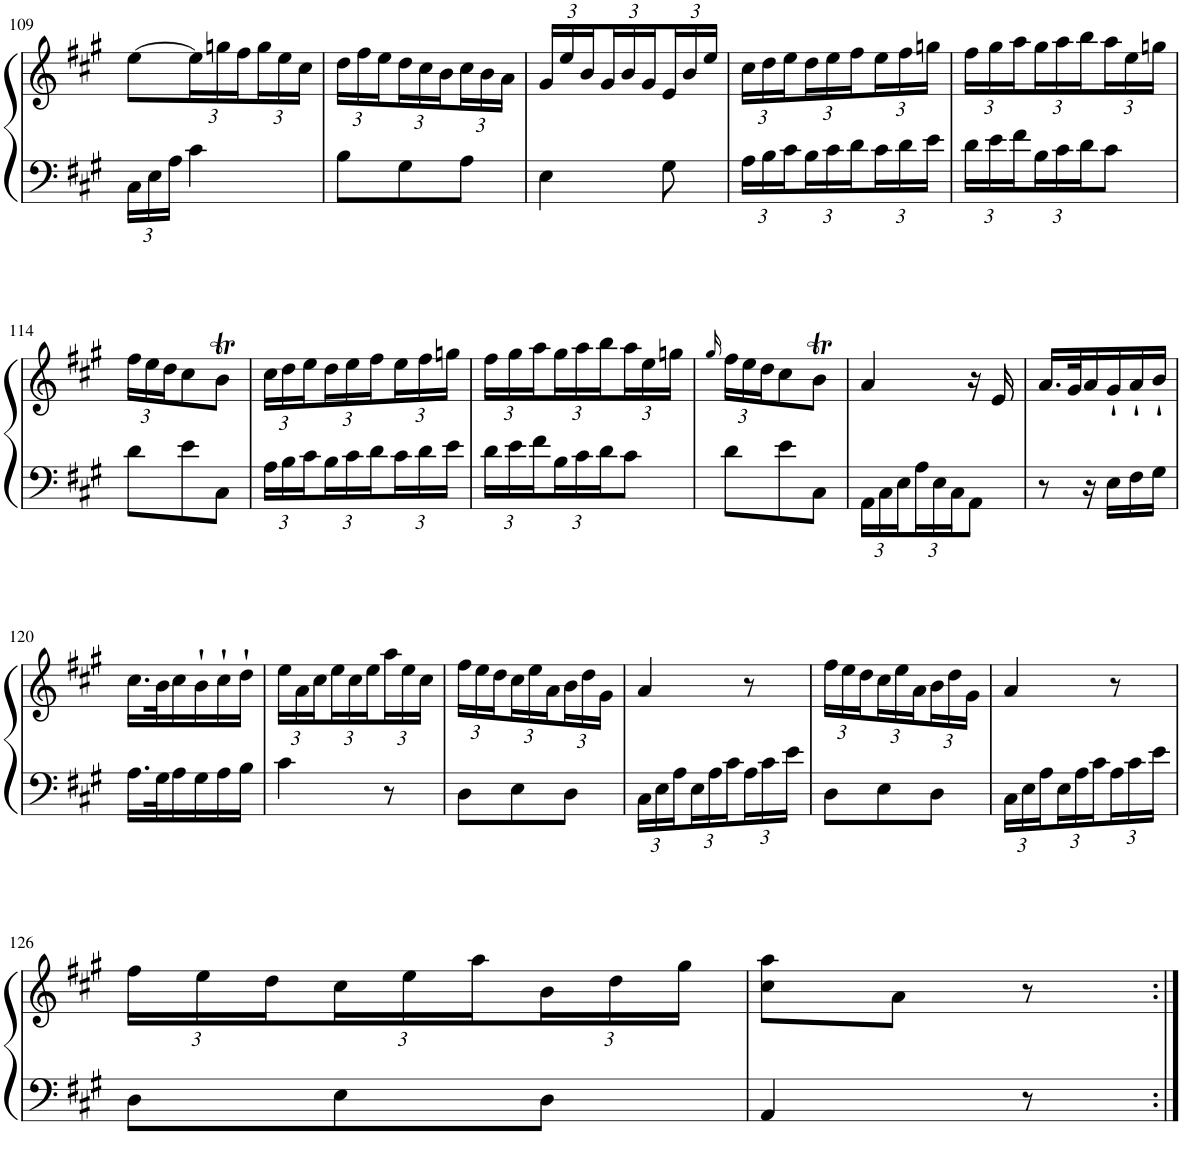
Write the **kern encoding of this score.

**kern	**kern
*part1	*part1
*staff2	*staff1
*I"Piano	*
*I'Pno.	*
!!LO:PB:g=z
*clefF4	*clefG2
*k[f#c#g#]	*k[f#c#g#]
*M3/8	*M3/8
*Xbrackettup	*
=109	=109
24C#\LL	[8ee\L
24E\	.
24A\JJ	.
*	*Xbrackettup
4c#\	24ee\L]
.	24ggn\
.	24ff#\
.	24gg\
.	24ee\
.	24cc#\JJ
=110	=110
8B\L	24dd\LL
.	24ff#\
.	24ee\
8G#\	24dd\
.	24cc#\
.	24b\
8A\J	24cc#\
.	24b\
.	24a\JJ
=111	=111
4E\	24g#/LL
.	24ee/
.	24b/
.	24g#/
.	24b/
.	24g#/
8G#\	24e/
.	24b/
.	24ee/JJ
=112	=112
24A\LL	24cc#\LL
24B\	24dd\
24c#\	24ee\
24B\	24dd\
24c#\	24ee\
24d\	24ff#\
24c#\	24ee\
24d\	24ff#\
24e\JJ	24ggn\JJ
=113	=113
24d\LL	24ff#\LL
24e\	24gg#\
24f#\	24aa\
24B\	24gg#\
24c#\	24aa\
24d\J	24bb\
8c#\J	24aa\
.	24ee\
.	24ggn\JJ
!!LO:LB:g=z
=114	=114
8d\L	24ff#\LL
.	24ee\
.	24dd\J
8e\	8cc#\
8C#\J	8bT\J
=115	=115
24A\LL	24cc#\LL
24B\	24dd\
24c#\	24ee\
24B\	24dd\
24c#\	24ee\
24d\	24ff#\
24c#\	24ee\
24d\	24ff#\
24e\JJ	24ggn\JJ
=116	=116
24d\LL	24ff#\LL
24e\	24gg#\
24f#\	24aa\
24B\	24gg#\
24c#\	24aa\
24d\J	24bb\
8c#\J	24aa\
.	24ee\
.	24ggn\JJ
=117	=117
.	16qgg#/
8d\L	24ff#\LL
.	24ee\
.	24dd\J
8e\	8cc#\
8C#\J	8bT\J
=118	=118
24AA\LL	4a/
24C#\	.
24E\	.
24A\	.
24E\	.
24C#\J	.
8AA\J	16r
.	16e/
=119	=119
8r	16.a/LL
.	32g#/K
16r	16a/
16E\LL	16g#`/
16F#\	16a`/
16G#\JJ	16b`/JJ
!!LO:LB:g=z
=120	=120
16.A\LL	16.cc#\LL
32G#\K	32b\K
16A\	16cc#\
16G#\	16b`\
16A\	16cc#`\
16B\JJ	16dd`\JJ
=121	=121
4c#\	24ee\LL
.	24a\
.	24cc#\
.	24ee\
.	24cc#\
.	24ee\
8r	24aa\
.	24ee\
.	24cc#\JJ
=122	=122
8D\L	24ff#\LL
.	24ee\
.	24dd\
8E\	24cc#\
.	24ee\
.	24a\
8D\J	24b\
.	24dd\
.	24g#\JJ
=123	=123
24C#\LL	4a/
24E\	.
24A\	.
24E\	.
24A\	.
24c#\	.
24A\	8r
24c#\	.
24e\JJ	.
=124	=124
8D\L	24ff#\LL
.	24ee\
.	24dd\
8E\	24cc#\
.	24ee\
.	24a\
8D\J	24b\
.	24dd\
.	24g#\JJ
=125	=125
24C#\LL	4a/
24E\	.
24A\	.
24E\	.
24A\	.
24c#\	.
24A\	8r
24c#\	.
24e\JJ	.
!!LO:LB:g=z
=126	=126
8D\L	24ff#\LL
.	24ee\
.	24dd\
8E\	24cc#\
.	24ee\
.	24aa\
8D\J	24b\
.	24dd\
.	24gg#\JJ
=127	=127
4AA/	8cc#\ 8aa\L
.	8a\J
8r	8r
=:|!	=:|!
*-	*-
